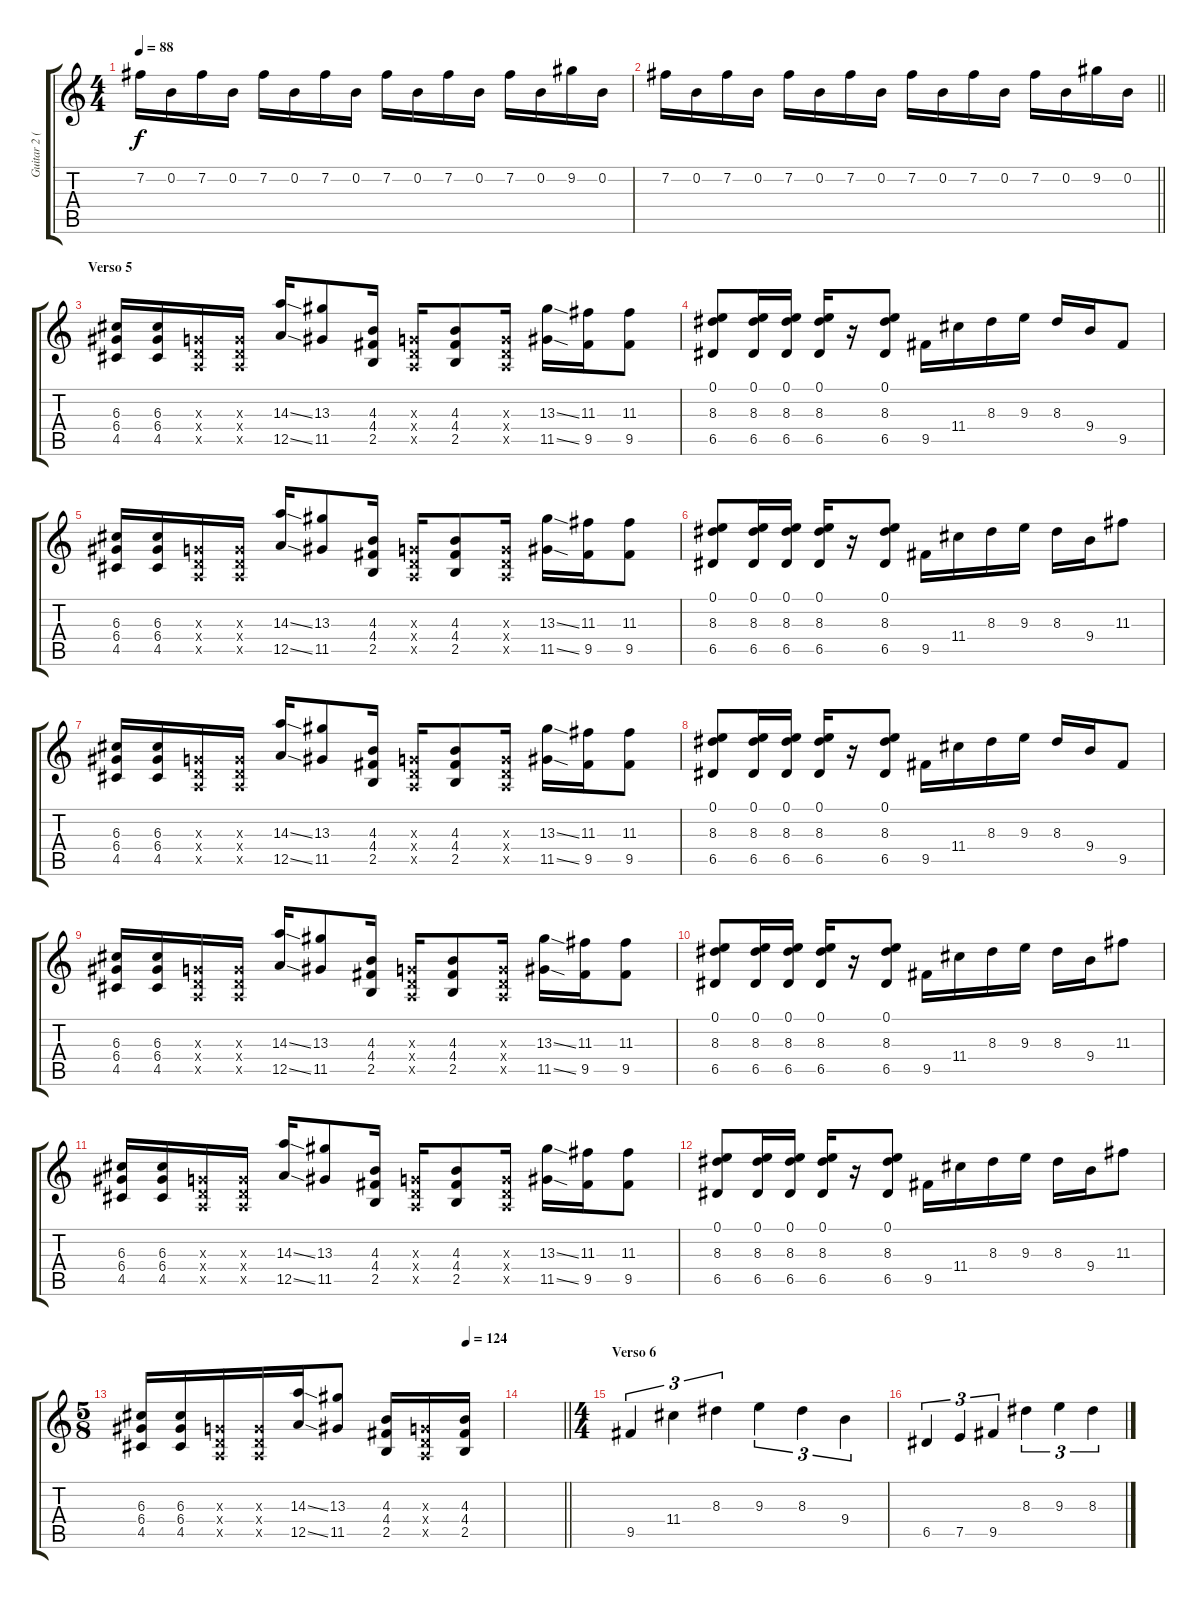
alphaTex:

\track ("Guitar 2 (Joshua Brigham)" "Guitar 2 (") {instrument distortionguitar}
\staff {score tabs}
\tuning (E4 B3 G3 D3 A2 D2) {hide}
\ts (4 4)
\tempo 88
\clef g2
\ks c
7.2.16{dy f} 0.2.16 7.2.16 0.2.16 7.2.16 0.2.16 7.2.16 0.2.16 7.2.16 0.2.16 7.2.16 0.2.16 7.2.16 0.2.16 9.2.16 0.2.16 |
\barLineRight lightlight
7.2.16 0.2.16 7.2.16 0.2.16 7.2.16 0.2.16 7.2.16 0.2.16 7.2.16 0.2.16 7.2.16 0.2.16 7.2.16 0.2.16 9.2.16 0.2.16 |
\section ("" "Verso 5")
(6.3 6.4 4.5).16 (6.3 6.4 4.5).16 (0.3{x} 0.4{x} 0.5{x}).16 (0.3{x} 0.4{x} 0.5{x}).16 (14.3{ss} 12.5{ss}).16 (13.3 11.5).8 (4.3 4.4 2.5).16 (0.3{x} 0.4{x} 0.5{x}).16 (4.3 4.4 2.5).8 (0.3{x} 0.4{x} 0.5{x}).16 (13.3{ss} 11.5{ss}).16 (11.3 9.5).16 (11.3 9.5).8 |
(0.1 8.3 6.5).8 (0.1 8.3 6.5).16 (0.1 8.3 6.5).16 (0.1 8.3 6.5).16 r.16 (0.1 8.3 6.5).8 9.5.16 11.4.16 8.3.16 9.3.16 8.3.16 9.4.16 9.5.8 |
(6.3 6.4 4.5).16 (6.3 6.4 4.5).16 (0.3{x} 0.4{x} 0.5{x}).16 (0.3{x} 0.4{x} 0.5{x}).16 (14.3{ss} 12.5{ss}).16 (13.3 11.5).8 (4.3 4.4 2.5).16 (0.3{x} 0.4{x} 0.5{x}).16 (4.3 4.4 2.5).8 (0.3{x} 0.4{x} 0.5{x}).16 (13.3{ss} 11.5{ss}).16 (11.3 9.5).16 (11.3 9.5).8 |
(0.1 8.3 6.5).8 (0.1 8.3 6.5).16 (0.1 8.3 6.5).16 (0.1 8.3 6.5).16 r.16 (0.1 8.3 6.5).8 9.5.16 11.4.16 8.3.16 9.3.16 8.3.16 9.4.16 11.3.8 |
(6.3 6.4 4.5).16 (6.3 6.4 4.5).16 (0.3{x} 0.4{x} 0.5{x}).16 (0.3{x} 0.4{x} 0.5{x}).16 (14.3{ss} 12.5{ss}).16 (13.3 11.5).8 (4.3 4.4 2.5).16 (0.3{x} 0.4{x} 0.5{x}).16 (4.3 4.4 2.5).8 (0.3{x} 0.4{x} 0.5{x}).16 (13.3{ss} 11.5{ss}).16 (11.3 9.5).16 (11.3 9.5).8 |
(0.1 8.3 6.5).8 (0.1 8.3 6.5).16 (0.1 8.3 6.5).16 (0.1 8.3 6.5).16 r.16 (0.1 8.3 6.5).8 9.5.16 11.4.16 8.3.16 9.3.16 8.3.16 9.4.16 9.5.8 |
(6.3 6.4 4.5).16 (6.3 6.4 4.5).16 (0.3{x} 0.4{x} 0.5{x}).16 (0.3{x} 0.4{x} 0.5{x}).16 (14.3{ss} 12.5{ss}).16 (13.3 11.5).8 (4.3 4.4 2.5).16 (0.3{x} 0.4{x} 0.5{x}).16 (4.3 4.4 2.5).8 (0.3{x} 0.4{x} 0.5{x}).16 (13.3{ss} 11.5{ss}).16 (11.3 9.5).16 (11.3 9.5).8 |
(0.1 8.3 6.5).8 (0.1 8.3 6.5).16 (0.1 8.3 6.5).16 (0.1 8.3 6.5).16 r.16 (0.1 8.3 6.5).8 9.5.16 11.4.16 8.3.16 9.3.16 8.3.16 9.4.16 11.3.8 |
(6.3 6.4 4.5).16 (6.3 6.4 4.5).16 (0.3{x} 0.4{x} 0.5{x}).16 (0.3{x} 0.4{x} 0.5{x}).16 (14.3{ss} 12.5{ss}).16 (13.3 11.5).8 (4.3 4.4 2.5).16 (0.3{x} 0.4{x} 0.5{x}).16 (4.3 4.4 2.5).8 (0.3{x} 0.4{x} 0.5{x}).16 (13.3{ss} 11.5{ss}).16 (11.3 9.5).16 (11.3 9.5).8 |
(0.1 8.3 6.5).8 (0.1 8.3 6.5).16 (0.1 8.3 6.5).16 (0.1 8.3 6.5).16 r.16 (0.1 8.3 6.5).8 9.5.16 11.4.16 8.3.16 9.3.16 8.3.16 9.4.16 11.3.8 |
\ts (5 8)
\tempo (124 0.9)
(6.3 6.4 4.5).16 (6.3 6.4 4.5).16 (0.3{x} 0.4{x} 0.5{x}).16 (0.3{x} 0.4{x} 0.5{x}).16 (14.3{ss} 12.5{ss}).16 (13.3 11.5).8 (4.3 4.4 2.5).16 (0.3{x} 0.4{x} 0.5{x}).16 (4.3 4.4 2.5).16 |
\barLineRight lightlight
|
\ts (4 4)
\section ("" "Verso 6")
9.5.4{tu (3 2)} 11.4.4{tu (3 2)} 8.3.4{tu (3 2)} 9.3.4{tu (3 2)} 8.3.4{tu (3 2)} 9.4.4{tu (3 2)} |
6.5.4{tu (3 2)} 7.5.4{tu (3 2)} 9.5.4{tu (3 2)} 8.3.4{tu (3 2)} 9.3.4{tu (3 2)} 8.3.4{tu (3 2)}
